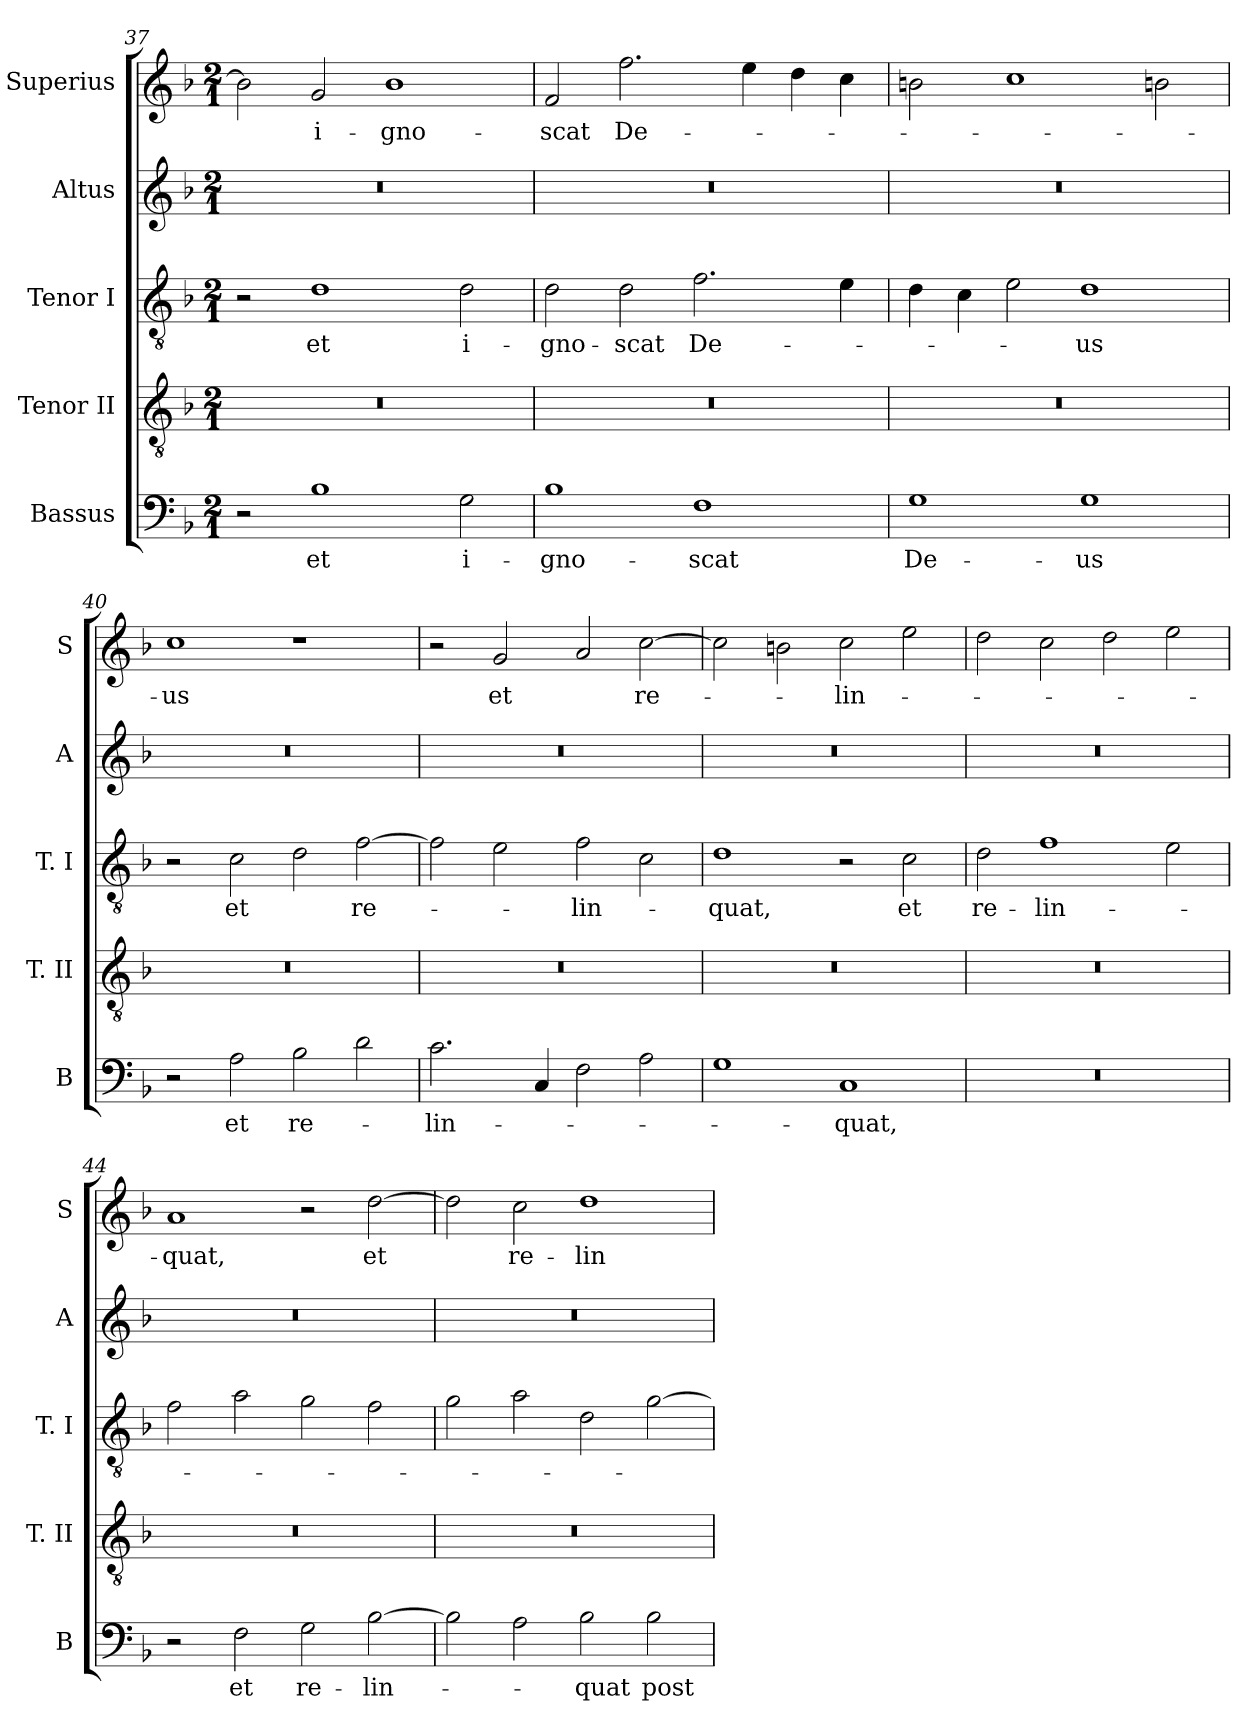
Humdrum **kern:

**kern	**text	**kern	**kern	**text	**kern	**kern	**text
*part5	*part5	*part4	*part3	*part3	*part2	*part1	*part1
*staff5	*staff5	*staff4	*staff3	*staff3	*staff2	*staff1	*staff1
*I"Bassus	*	*I"Tenor II	*I"Tenor I	*	*I"Altus	*I"Superius	*
*I'B	*	*I'T. II	*I'T. I	*	*I'A	*I'S	*
*clefF4	*	*clefGv2	*clefGv2	*	*clefG2	*clefG2	*
*k[b-]	*	*k[b-]	*k[b-]	*	*k[b-]	*k[b-]	*
*F:	*	*F:	*F:	*	*F:	*F:	*
*M2/1	*	*M2/1	*M2/1	*	*M2/1	*M2/1	*
=37	=37	=37	=37	=37	=37	=37	=37
2r	.	0r	2r	.	0r	2b-]	.
1B-	et	.	1d	et	.	2g	i-
.	.	.	.	.	.	1b-	-gno-
2G	i-	.	2d	i-	.	.	.
=38	=38	=38	=38	=38	=38	=38	=38
1B-	-gno-	0r	2d	-gno-	0r	2f	-scat
.	.	.	2d	-scat	.	2.ff	De-
1F	-scat	.	2.f	De-	.	.	.
.	.	.	.	.	.	4ee	.
.	.	.	.	.	.	4dd	.
.	.	.	4e	.	.	4cc	.
=39	=39	=39	=39	=39	=39	=39	=39
1G	De-	0r	4d	.	0r	2bn	.
.	.	.	4c	.	.	.	.
.	.	.	2e	.	.	1cc	.
1G	-us	.	1d	-us	.	.	.
.	.	.	.	.	.	2bn	.
=40	=40	=40	=40	=40	=40	=40	=40
2r	.	0r	2r	.	0r	1cc	-us
2A	et	.	2c	et	.	.	.
2B-	re-	.	2d	.	.	1r	.
2d	.	.	[2f	re-	.	.	.
=41	=41	=41	=41	=41	=41	=41	=41
2.c	-lin-	0r	2f]	.	0r	2r	.
.	.	.	2e	.	.	2g	et
4C	.	.	.	.	.	.	.
2F	.	.	2f	-lin-	.	2a	.
2A	.	.	2c	.	.	[2cc	re-
=42	=42	=42	=42	=42	=42	=42	=42
1G	.	0r	1d	-quat,	0r	2cc]	.
.	.	.	.	.	.	2bn	.
1C	-quat,	.	2r	.	.	2cc	-lin-
.	.	.	2c	et	.	2ee	.
=43	=43	=43	=43	=43	=43	=43	=43
0r	.	0r	2d	re-	0r	2dd	.
.	.	.	1f	-lin-	.	2cc	.
.	.	.	.	.	.	2dd	.
.	.	.	2e	.	.	2ee	.
=44	=44	=44	=44	=44	=44	=44	=44
2r	.	0r	2f	.	0r	1a	-quat,
2F	et	.	2a	.	.	.	.
2G	re-	.	2g	.	.	2r	.
[2B-	-lin-	.	2f	.	.	[2dd	et
=45	=45	=45	=45	=45	=45	=45	=45
2B-]	.	0r	2g	.	0r	2dd]	.
2A	.	.	2a	.	.	2cc	re-
2B-	-quat	.	2d	.	.	1dd	-lin-
2B-	post	.	[2g	.	.	.	.
=	=	=	=	=	=	=	=
*-	*-	*-	*-	*-	*-	*-	*-
